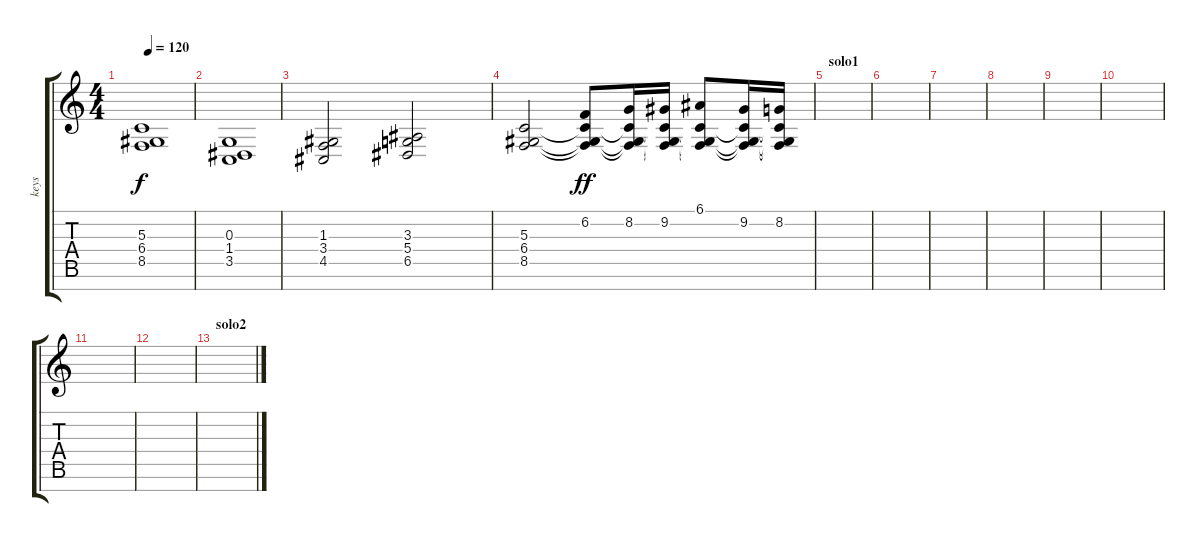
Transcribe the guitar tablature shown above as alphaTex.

\track ("keys" "keys") {instrument stringensemble1}
\staff {score tabs}
\tuning (E4 B3 G3 D3 A2 E2 B1) {hide}
\ts (4 4)
\tempo 120
\clef g2
\ks c
(5.3 6.4 8.5).1{dy f} |
(0.3 1.4 3.5).1 |
(1.3 3.4 4.5).2 (3.3 5.4 6.5).2 |
(5.3 6.4 8.5).2 (6.2 5.3{t} 6.4{t} 8.5{t}).8{dy ff} (8.2 5.3{t} 6.4{t} 8.5{t}).16 (9.2 5.3{t} 6.4{t} 8.5{t}).16 (6.1 5.3{t} 6.4{t} 8.5{t}).8 (9.2 5.3{t} 6.4{t} 8.5{t}).16 (8.2 5.3{t} 6.4{t} 8.5{t}).16 |
\section ("" "solo1")
|
|
|
|
|
|
|
|
\section ("" "solo2")
